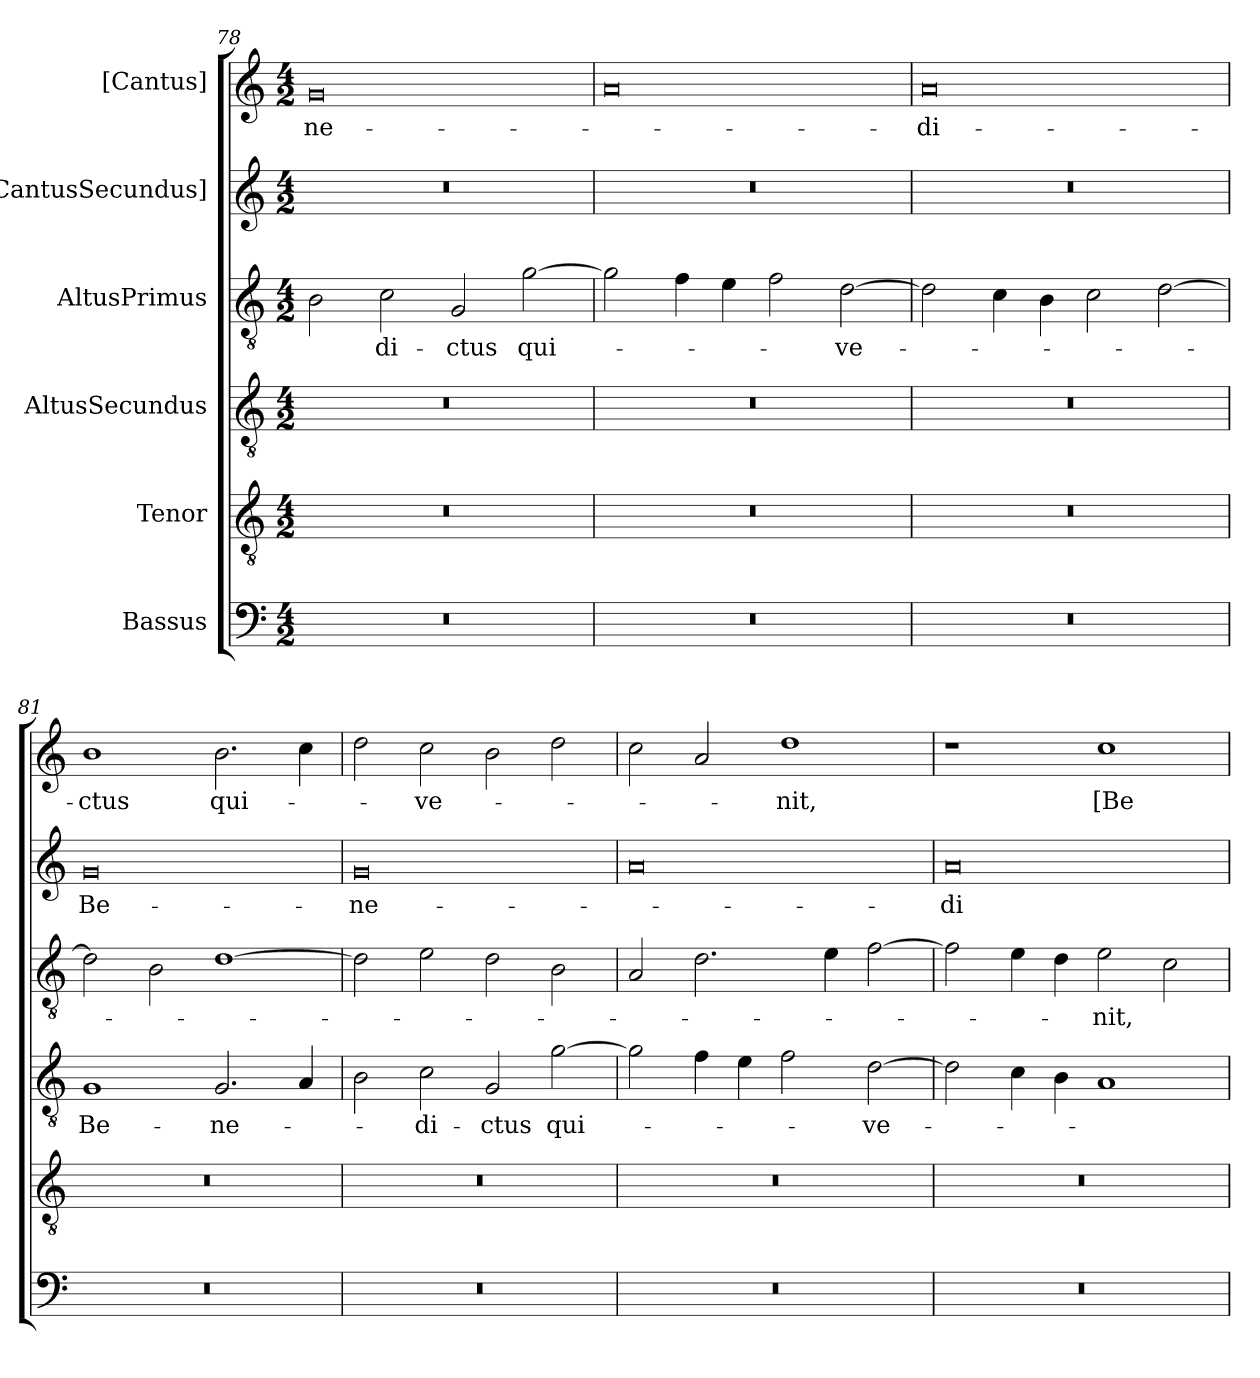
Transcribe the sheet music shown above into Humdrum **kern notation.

**kern	**kern	**kern	**text	**kern	**text	**kern	**text	**kern	**text
*part6	*part5	*part4	*part4	*part3	*part3	*part2	*part2	*part1	*part1
*staff6	*staff5	*staff4	*staff4	*staff3	*staff3	*staff2	*staff2	*staff1	*staff1
*I"Bassus	*I"Tenor	*I"AltusSecundus	*	*I"AltusPrimus	*	*I"[CantusSecundus]	*	*I"[Cantus]	*
*clefF4	*clefGv2	*clefGv2	*	*clefGv2	*	*clefG2	*	*clefG2	*
*k[]	*k[]	*k[]	*	*k[]	*	*k[]	*	*k[]	*
*M4/2	*M4/2	*M4/2	*	*M4/2	*	*M4/2	*	*M4/2	*
=78	=78	=78	=78	=78	=78	=78	=78	=78	=78
0r	0r	0r	.	2B\	.	0r	.	0g/	-ne-
.	.	.	.	2c\	-di-	.	.	.	.
.	.	.	.	2G/	-ctus	.	.	.	.
.	.	.	.	[2g\	qui-	.	.	.	.
=79	=79	=79	=79	=79	=79	=79	=79	=79	=79
0r	0r	0r	.	2g\]	.	0r	.	0a/	.
.	.	.	.	4f\	.	.	.	.	.
.	.	.	.	4e\	.	.	.	.	.
.	.	.	.	2f\	.	.	.	.	.
.	.	.	.	[2d\	ve-	.	.	.	.
=80	=80	=80	=80	=80	=80	=80	=80	=80	=80
0r	0r	0r	.	2d\]	.	0r	.	0a/	-di-
.	.	.	.	4c\	.	.	.	.	.
.	.	.	.	4B\	.	.	.	.	.
.	.	.	.	2c\	.	.	.	.	.
.	.	.	.	[2d\	.	.	.	.	.
=81	=81	=81	=81	=81	=81	=81	=81	=81	=81
0r	0r	1G/	Be-	2d\]	.	0g/	Be-	1b\	-ctus
.	.	.	.	2B\	.	.	.	.	.
.	.	2.G/	-ne-	[1d\	.	.	.	2.b\	qui-
.	.	4A/	.	.	.	.	.	4cc\	.
=82	=82	=82	=82	=82	=82	=82	=82	=82	=82
0r	0r	2B\	.	2d\]	.	0g/	-ne-	2dd\	.
.	.	2c\	-di-	2e\	.	.	.	2cc\	ve-
.	.	2G/	-ctus	2d\	.	.	.	2b\	.
.	.	[2g\	qui-	2B\	.	.	.	2dd\	.
=83	=83	=83	=83	=83	=83	=83	=83	=83	=83
0r	0r	2g\]	.	2A/	.	0a/	.	2cc\	.
.	.	4f\	.	2.d\	.	.	.	2a/	.
.	.	4e\	.	.	.	.	.	.	.
.	.	2f\	.	.	.	.	.	1dd\	-nit,
.	.	.	.	4e\	.	.	.	.	.
.	.	[2d\	ve-	[2f\	.	.	.	.	.
=84	=84	=84	=84	=84	=84	=84	=84	=84	=84
0r	0r	2d\]	.	2f\]	.	0a/	-di-	1r	.
.	.	4c\	.	4e\	.	.	.	.	.
.	.	4B\	.	4d\	.	.	.	.	.
.	.	1A/	.	2e\	-nit,	.	.	1cc\	[Be-
.	.	.	.	2c\	.	.	.	.	.
=	=	=	=	=	=	=	=	=	=
*-	*-	*-	*-	*-	*-	*-	*-	*-	*-
